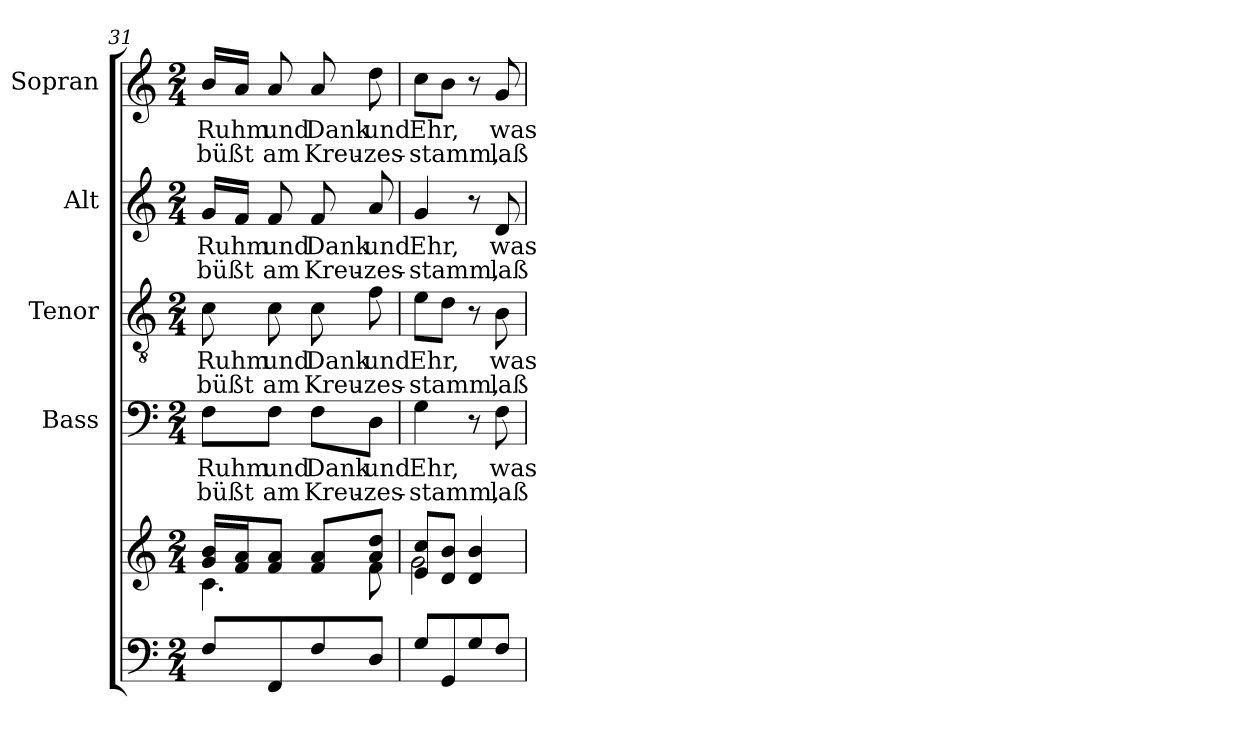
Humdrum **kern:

**kern	**kern	**kern	**text	**text	**kern	**text	**text	**kern	**text	**text	**kern	**text	**text
*part5	*part5	*part4	*part4	*part4	*part3	*part3	*part3	*part2	*part2	*part2	*part1	*part1	*part1
*staff6	*staff5	*staff4	*staff4	*staff4	*staff3	*staff3	*staff3	*staff2	*staff2	*staff2	*staff1	*staff1	*staff1
*	*	*I"Bass	*	*	*I"Tenor	*	*	*I"Alt	*	*	*I"Sopran	*	*
*	*	*I'B.	*	*	*I'T.	*	*	*I'A.	*	*	*I'S.	*	*
*clefF4	*clefG2	*clefF4	*	*	*clefGv2	*	*	*clefG2	*	*	*clefG2	*	*
*k[]	*k[]	*k[]	*	*	*k[]	*	*	*k[]	*	*	*k[]	*	*
*C:	*C:	*C:	*	*	*C:	*	*	*C:	*	*	*C:	*	*
*M2/4	*M2/4	*M2/4	*	*	*M2/4	*	*	*M2/4	*	*	*M2/4	*	*
=31	=31	=31	=31	=31	=31	=31	=31	=31	=31	=31	=31	=31	=31
*	*^	*	*	*	*	*	*	*	*	*	*	*	*
!	!	!	!	!LO:LY:b	!LO:LY:b	!	!LO:LY:b	!LO:LY:b	!	!LO:LY:b	!LO:LY:b	!	!LO:LY:b	!LO:LY:b
8F/L	16g/ 16b/LL	4.c\	8F\L	Ruhm	-büßt	8c\	Ruhm	-büßt	16g/LL	Ruhm	-büßt	16b/LL	Ruhm	-büßt
.	16f/ 16a/J	.	.	.	.	.	.	.	16f/JJ	.	.	16a/JJ	.	.
!	!	!	!	!LO:LY:b	!LO:LY:b	!	!LO:LY:b	!LO:LY:b	!	!LO:LY:b	!LO:LY:b	!	!LO:LY:b	!LO:LY:b
8FF/	8f/ 8a/J	.	8F\J	und	am	8c\	und	am	8f/	und	am	8a/	und	am
!	!	!	!	!LO:LY:b	!LO:LY:b	!	!LO:LY:b	!LO:LY:b	!	!LO:LY:b	!LO:LY:b	!	!LO:LY:b	!LO:LY:b
8F/	8f/ 8a/L	.	8F\L	Dank	Kreu-	8c\	Dank	Kreu-	8f/	Dank	Kreu-	8a/	Dank	Kreu-
!	!	!	!	!LO:LY:b	!LO:LY:b	!	!LO:LY:b	!LO:LY:b	!	!LO:LY:b	!LO:LY:b	!	!LO:LY:b	!LO:LY:b
8D/J	8a/ 8dd/J	8f\	8D\J	und	-zes-	8f\	und	-zes-	8a/	und	-zes-	8dd\	und	-zes-
=32	=32	=32	=32	=32	=32	=32	=32	=32	=32	=32	=32	=32	=32	=32
!	!	!	!	!LO:LY:b	!LO:LY:b	!	!LO:LY:b	!LO:LY:b	!	!LO:LY:b	!LO:LY:b	!	!LO:LY:b	!LO:LY:b
8G/L	8e/ 8cc/L	2g\	4G\	Ehr,	-stamm,	8e\L	Ehr,	-stamm,	4g/	Ehr,	-stamm,	8cc\L	Ehr,	-stamm,
8GG/	8d/ 8b/J	.	.	.	.	8d\J	.	.	.	.	.	8b\J	.	.
8G/	4d/ 4b/	.	8r	.	.	8r	.	.	8r	.	.	8r	.	.
!	!	!	!	!LO:LY:b	!LO:LY:b	!	!LO:LY:b	!LO:LY:b	!	!LO:LY:b	!LO:LY:b	!	!LO:LY:b	!LO:LY:b
8F/J	.	.	8F\	was	laß	8B\	was	laß	8d/	was	laß	8g/	was	laß
*	*v	*v	*	*	*	*	*	*	*	*	*	*	*	*
=	=	=	=	=	=	=	=	=	=	=	=	=	=
*-	*-	*-	*-	*-	*-	*-	*-	*-	*-	*-	*-	*-	*-
